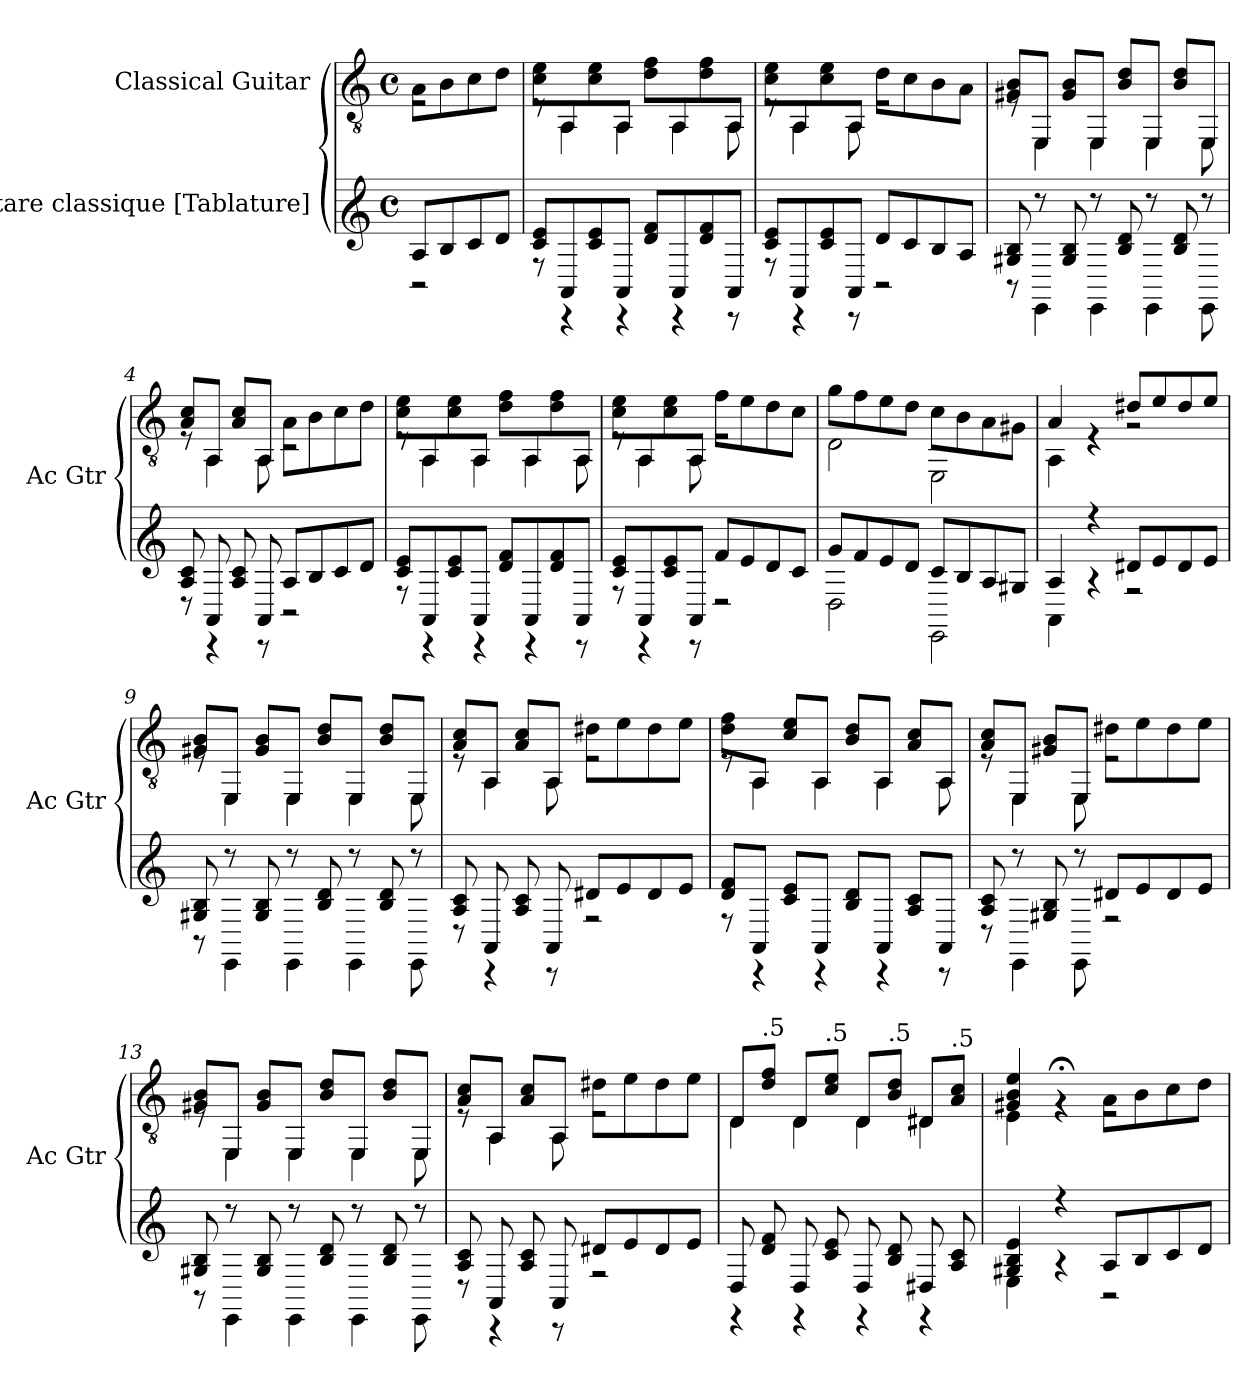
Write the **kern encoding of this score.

**kern	**kern
*part2	*part1
*staff2	*staff1
*I"Guitare classique [Tablature]	*I"Classical Guitar
*	*I'Ac Gtr
*stria6	*
*	*clefGv2
*k[]	*k[]
*M4/4	*M4/4
*met(c)	*met(c)
*MM108	*MM108
=	=
*^	*^
8AL	2r	8A\L	2rE
8B	.	8B\	.
8c	.	8c\	.
8dJ	.	8d\J	.
=1	=1	=1	=1
8c 8eL	8r	8c\ 8e\L	8rE
8AA	4r	8AA/	4AA\
8c 8e	.	8c\ 8e\	.
8AAJ	4r	8AA/J	4AA\
8d 8fL	.	8d\ 8f\L	.
8AA	4r	8AA/	4AA\
8d 8f	.	8d\ 8f\	.
8AAJ	8r	8AA/J	8AA\
=2	=2	=2	=2
8c 8eL	8r	8c\ 8e\L	8rE
8AA	4r	8AA/	4AA\
8c 8e	.	8c\ 8e\	.
8AAJ	8r	8AA/J	8AA\
8dL	2r	8d\L	2rE
8c	.	8c\	.
8B	.	8B\	.
8AJ	.	8A\J	.
=3	=3	=3	=3
8G#X 8B	8r	8G#X/ 8B/L	8rE
8r	4EE	8EE/J	4EE\
8G# 8B	.	8G#/ 8B/L	.
8r	4EE	8EE/J	4EE\
8B 8d	.	8B/ 8d/L	.
8r	4EE	8EE/J	4EE\
8B 8d	.	8B/ 8d/L	.
8r	8EE	8EE/J	8EE\
!!LO:LB:g=z	!!
=4	=4	=4	=4
8A 8c	8r	8A/ 8c/L	8rE
8AA	4r	8AA/J	4AA\
8A 8c	.	8A/ 8c/L	.
8AA	8r	8AA/J	8AA\
8AL	2r	8A\L	2rC
8B	.	8B\	.
8c	.	8c\	.
8dJ	.	8d\J	.
=5	=5	=5	=5
8c 8eL	8r	8c\ 8e\L	8rE
8AA	4r	8AA/	4AA\
8c 8e	.	8c\ 8e\	.
8AAJ	4r	8AA/J	4AA\
8d 8fL	.	8d\ 8f\L	.
8AA	4r	8AA/	4AA\
8d 8f	.	8d\ 8f\	.
8AAJ	8r	8AA/J	8AA\
=6	=6	=6	=6
8c 8eL	8r	8c\ 8e\L	8rE
8AA	4r	8AA/	4AA\
8c 8e	.	8c\ 8e\	.
8AAJ	8r	8AA/J	8AA\
8fL	2r	8f\L	2rE
8e	.	8e\	.
8d	.	8d\	.
8cJ	.	8c\J	.
=7	=7	=7	=7
8gL	2D	8g\L	2D\
8f	.	8f\	.
8e	.	8e\	.
8dJ	.	8d\J	.
8cL	2EE	8c\L	2EE\
8B	.	8B\	.
8A	.	8A\	.
8G#XJ	.	8G#X\J	.
!!LO:LB:g=z	!!
=8	=8	=8	=8
4A	4AA	4A/	4AA\
4r	4r	4rE	4rE
8d#XL	2r	8d#X/L	2rG
8e	.	8e/	.
8d#	.	8d#/	.
8eJ	.	8e/J	.
=9	=9	=9	=9
8G#X 8B	8r	8G#X/ 8B/L	8rE
8r	4EE	8EE/J	4EE\
8G# 8B	.	8G#/ 8B/L	.
8r	4EE	8EE/J	4EE\
8B 8d	.	8B/ 8d/L	.
8r	4EE	8EE/J	4EE\
8B 8d	.	8B/ 8d/L	.
8r	8EE	8EE/J	8EE\
=10	=10	=10	=10
8A 8c	8r	8A/ 8c/L	8rE
8AA	4r	8AA/J	4AA\
8A 8c	.	8A/ 8c/L	.
8AA	8r	8AA/J	8AA\
8d#XL	2r	8d#X\L	2rE
8e	.	8e\	.
8d#	.	8d#\	.
8eJ	.	8e\J	.
=11	=11	=11	=11
8d 8fL	8r	8d\ 8f\L	8rE
8AAJ	4r	8AA/J	4AA\
8c 8eL	.	8c\ 8e\L	.
8AAJ	4r	8AA/J	4AA\
8B 8dL	.	8B\ 8d\L	.
8AAJ	4r	8AA/J	4AA\
8A 8cL	.	8A\ 8c\L	.
8AAJ	8r	8AA/J	8AA\
!!LO:LB:g=z	!!
=12	=12	=12	=12
8A 8c	8r	8A\ 8c\L	8rE
8r	4EE	8EE/J	4EE\
8G#X 8B	.	8G#X\ 8B\L	.
8r	8EE	8EE/J	8EE\
8d#XL	2r	8d#X\L	2rE
8e	.	8e\	.
8d#	.	8d#\	.
8eJ	.	8e\J	.
=13	=13	=13	=13
8G#X 8B	8r	8G#X/ 8B/L	8rE
8r	4EE	8EE/J	4EE\
8G# 8B	.	8G#/ 8B/L	.
8r	4EE	8EE/J	4EE\
8B 8d	.	8B/ 8d/L	.
8r	4EE	8EE/J	4EE\
8B 8d	.	8B/ 8d/L	.
8r	8EE	8EE/J	8EE\
=14	=14	=14	=14
8A 8c	8r	8A/ 8c/L	8rE
8AA	4r	8AA/J	4AA\
8A 8c	.	8A/ 8c/L	.
8AA	8r	8AA/J	8AA\
8d#XL	2r	8d#X\L	2rE
8e	.	8e\	.
8d#	.	8d#\	.
8eJ	.	8e\J	.
=15	=15	=15	=15
*	*	*MM108	*
8D	4r	8D/L	4D\
*	*	*MM106	*
!	!	!LO:TX:a:t=.5	!
8d 8f	.	8d/ 8f/J	.
*	*	*MM105	*
8D	4r	8D/L	4D\
*	*	*MM103	*
!	!	!LO:TX:a:t=.5	!
8c 8e	.	8c/ 8e/J	.
*	*	*MM102	*
8D	4r	8D/L	4D\
*	*	*MM100	*
!	!	!LO:TX:a:t=.5	!
8B 8d	.	8B/ 8d/J	.
*	*	*MM99	*
8D#X	4r	8D#X/L	4D#\
*	*	*MM97	*
!	!	!LO:TX:a:t=.5	!
8A 8c	.	8A/ 8c/J	.
!!LO:PB:g=z	!!
=16	=16	=16	=16
*	*	*MM108	*
4G#X 4B 4e	4E	4G#X/ 4B/ 4e/	4E\
4r	4r	4r;<G	4rG
8AL	2r	8A\L	2rE
8B	.	8B\	.
8c	.	8c\	.
8dJ	.	8d\J	.
*v	*v	*	*
*	*v	*v
=	=
*-	*-
